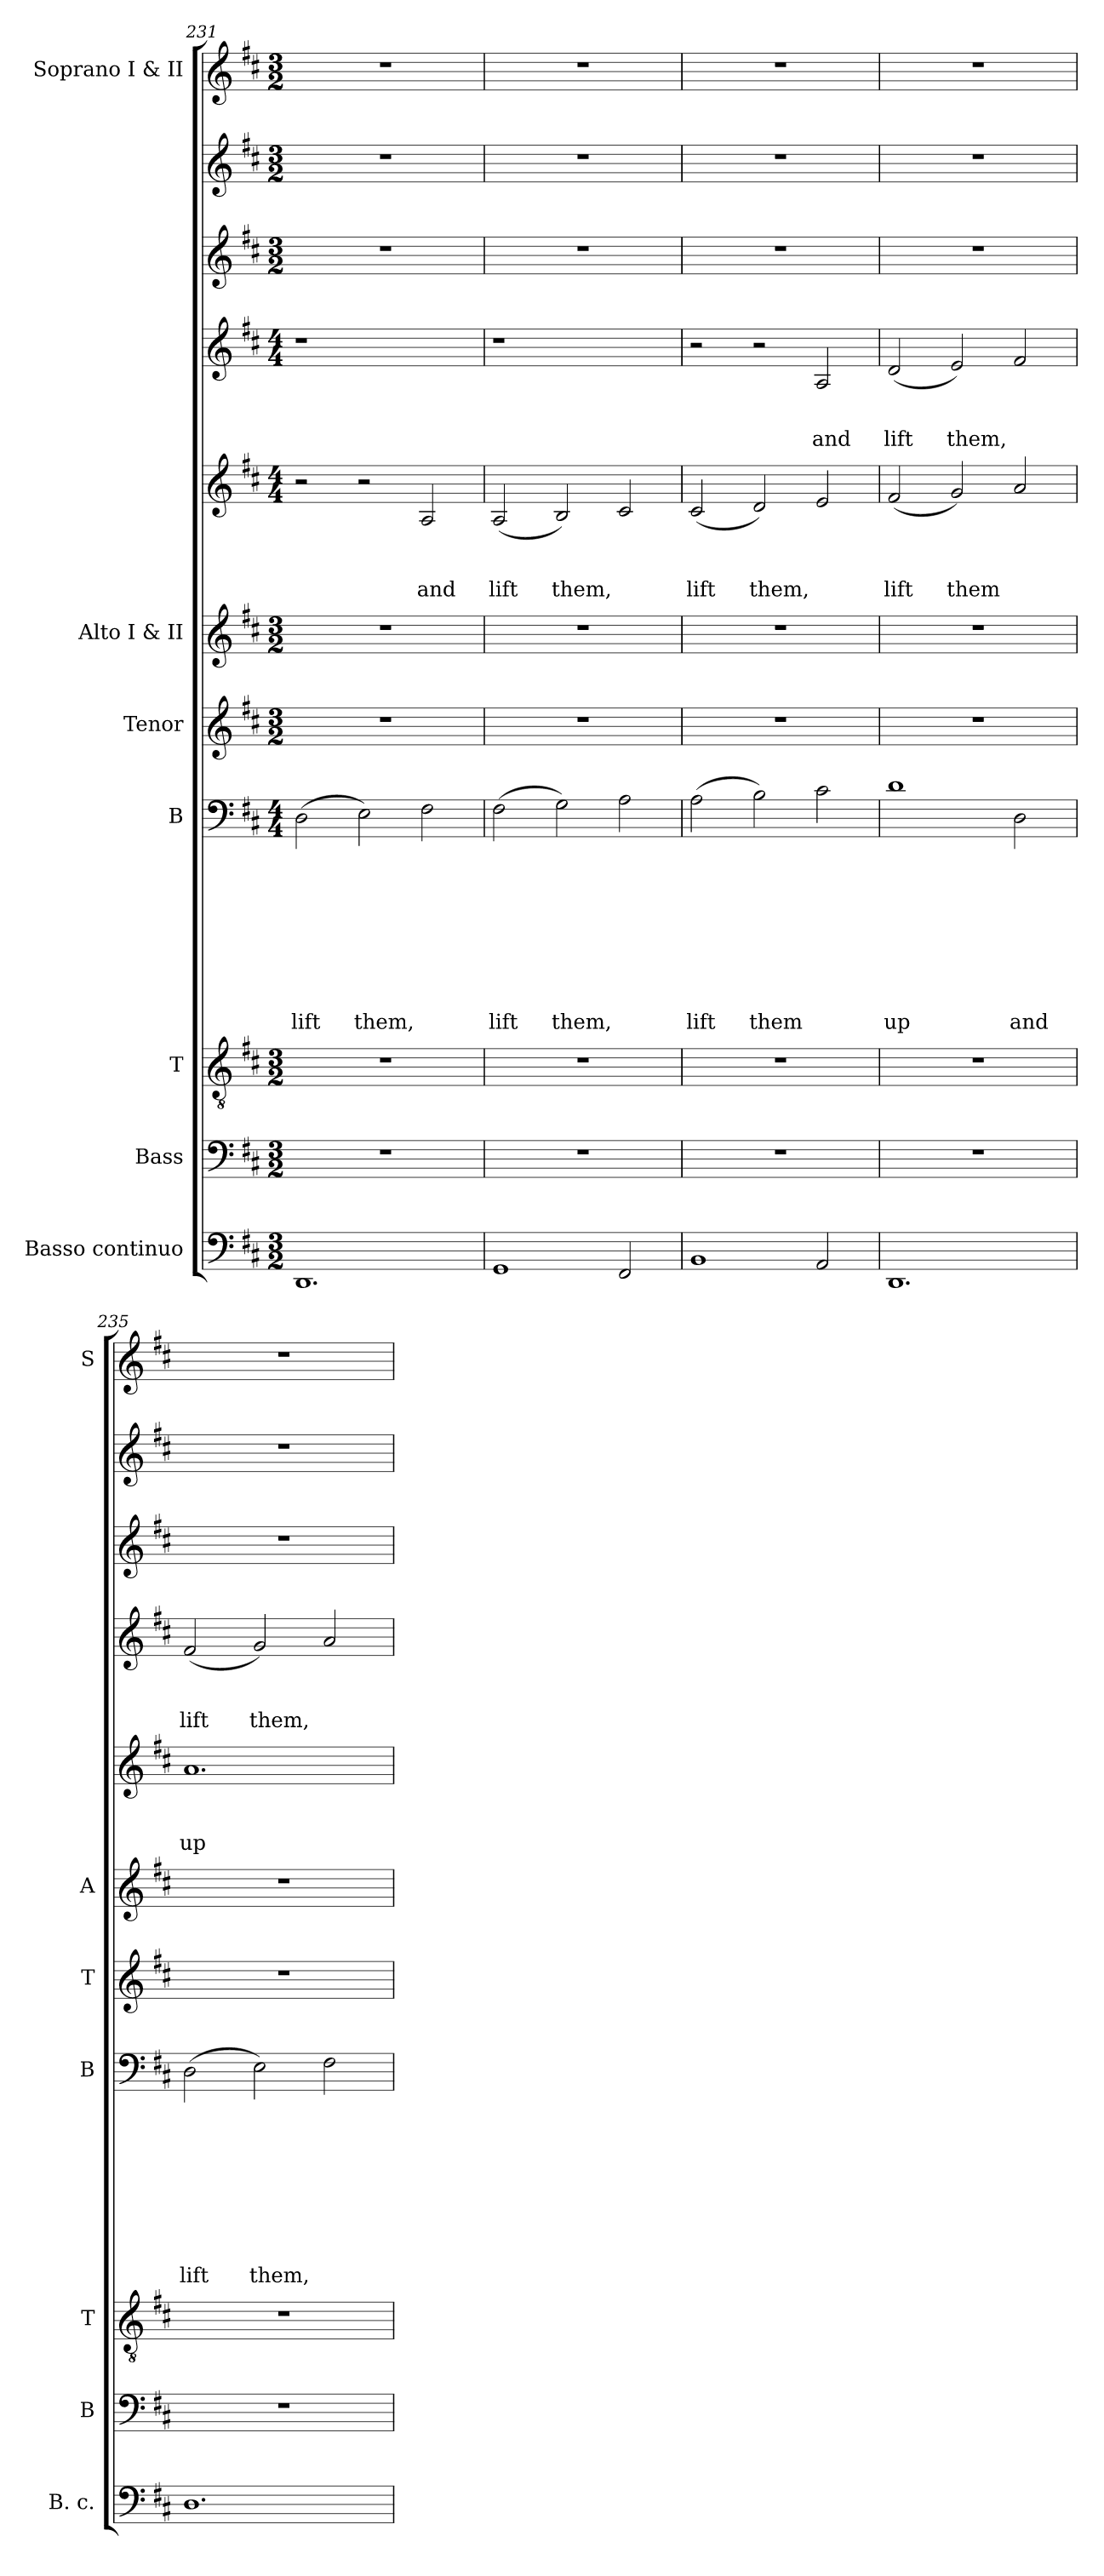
**kern	**kern	**kern	**kern	**text	**text	**text	**text	**text	**text	**text	**text	**text	**kern	**kern	**kern	**text	**text	**text	**kern	**text	**text	**text	**kern	**kern	**kern
*part11	*part10	*part9	*part8	*part8	*part8	*part8	*part8	*part8	*part8	*part8	*part8	*part8	*part7	*part6	*part5	*part5	*part5	*part5	*part4	*part4	*part4	*part4	*part3	*part2	*part1
*staff11	*staff10	*staff9	*staff8	*staff8	*staff8	*staff8	*staff8	*staff8	*staff8	*staff8	*staff8	*staff8	*staff7	*staff6	*staff5	*staff5	*staff5	*staff5	*staff4	*staff4	*staff4	*staff4	*staff3	*staff2	*staff1
*I"Basso continuo	*I"Bass	*I"T	*I"B	*	*	*	*	*	*	*	*	*	*I"Tenor	*I"Alto I & II	*	*	*	*	*	*	*	*	*	*	*I"Soprano I & II
*I'B. c.	*I'B	*I'T	*I'B	*	*	*	*	*	*	*	*	*	*I'T	*I'A	*	*	*	*	*	*	*	*	*	*	*I'S
*clefF4	*clefF4	*clefGv2	*clefF4	*	*	*	*	*	*	*	*	*	*clefG2	*clefG2	*clefG2	*	*	*	*clefG2	*	*	*	*clefG2	*clefG2	*clefG2
*ITrd7c12	*	*	*	*	*	*	*	*	*	*	*	*	*	*	*	*	*	*	*	*	*	*	*	*	*
*k[f#c#]	*k[f#c#]	*k[f#c#]	*k[f#c#]	*	*	*	*	*	*	*	*	*	*k[f#c#]	*k[f#c#]	*k[f#c#]	*	*	*	*k[f#c#]	*	*	*	*k[f#c#]	*k[f#c#]	*k[f#c#]
*D:	*D:	*D:	*D:	*	*	*	*	*	*	*	*	*	*D:	*D:	*D:	*	*	*	*D:	*	*	*	*D:	*D:	*D:
*M3/2	*M3/2	*M3/2	*M4/4	*	*	*	*	*	*	*	*	*	*M3/2	*M3/2	*M4/4	*	*	*	*M4/4	*	*	*	*M3/2	*M3/2	*M3/2
=231	=231	=231	=231	=231	=231	=231	=231	=231	=231	=231	=231	=231	=231	=231	=231	=231	=231	=231	=231	=231	=231	=231	=231	=231	=231
!	!	!	!	!	!	!	!	!	!	!	!	!LO:LY:b	!	!	!	!	!	!	!LO:N:vis=1	!	!	!	!	!	!
1.DDD	1.r	1.r	(>2D\	.	.	.	.	.	.	.	.	lift	1.r	1.r	2r	.	.	.	1r	.	.	.	1.r	1.r	1.r
!	!	!	!	!	!	!	!	!	!	!	!	!LO:LY:b	!	!	!	!	!	!	!	!	!	!	!	!	!
.	.	.	2E\)	.	.	.	.	.	.	.	.	them,	.	.	2r	.	.	.	.	.	.	.	.	.	.
!	!	!	!	!	!	!	!	!	!	!	!	!	!	!	!	!	!	!LO:LY:b	!	!	!	!	!	!	!
.	.	.	2F#\	.	.	.	.	.	.	.	.	.	.	.	2A/	.	.	and	2ryy	.	.	.	.	.	.
=232	=232	=232	=232	=232	=232	=232	=232	=232	=232	=232	=232	=232	=232	=232	=232	=232	=232	=232	=232	=232	=232	=232	=232	=232	=232
!	!	!	!	!	!	!	!	!	!	!	!	!LO:LY:b	!	!	!	!	!	!LO:LY:b	!	!	!	!	!	!	!
1GGG	1.r	1.r	(>2F#\	.	.	.	.	.	.	.	.	lift	1.r	1.r	(<2A/	.	.	lift	1r	.	.	.	1.r	1.r	1.r
!	!	!	!	!	!	!	!	!	!	!	!	!LO:LY:b	!	!	!	!	!	!LO:LY:b	!	!	!	!	!	!	!
.	.	.	2G\)	.	.	.	.	.	.	.	.	them,	.	.	2B/)	.	.	them,	.	.	.	.	.	.	.
2FFF#/	.	.	2A\	.	.	.	.	.	.	.	.	.	.	.	2c#/	.	.	.	2ryy	.	.	.	.	.	.
!!LO:LB:g=z
=233	=233	=233	=233	=233	=233	=233	=233	=233	=233	=233	=233	=233	=233	=233	=233	=233	=233	=233	=233	=233	=233	=233	=233	=233	=233
!	!	!	!	!	!	!	!	!	!	!	!	!LO:LY:b	!	!	!	!	!	!LO:LY:b	!	!	!	!	!	!	!
1BBB	1.r	1.r	(>2A\	.	.	.	.	.	.	.	.	lift	1.r	1.r	(<2c#/	.	.	lift	2r	.	.	.	1.r	1.r	1.r
!	!	!	!	!	!	!	!	!	!	!	!	!LO:LY:b	!	!	!	!	!	!LO:LY:b	!	!	!	!	!	!	!
.	.	.	2B\)	.	.	.	.	.	.	.	.	them	.	.	2d/)	.	.	them,	2r	.	.	.	.	.	.
!	!	!	!	!	!	!	!	!	!	!	!	!	!	!	!	!	!	!	!	!	!	!LO:LY:b	!	!	!
2AAA/	.	.	2c#\	.	.	.	.	.	.	.	.	.	.	.	2e/	.	.	.	2A/	.	.	and	.	.	.
=234	=234	=234	=234	=234	=234	=234	=234	=234	=234	=234	=234	=234	=234	=234	=234	=234	=234	=234	=234	=234	=234	=234	=234	=234	=234
!	!	!	!	!	!	!	!	!	!	!	!	!LO:LY:b	!	!	!	!	!	!LO:LY:b	!	!	!	!LO:LY:b	!	!	!
1.DDD	1.r	1.r	1d	.	.	.	.	.	.	.	.	up	1.r	1.r	(<2f#/	.	.	lift	(<2d/	.	.	lift	1.r	1.r	1.r
!	!	!	!	!	!	!	!	!	!	!	!	!	!	!	!	!	!	!LO:LY:b	!	!	!	!LO:LY:b	!	!	!
.	.	.	.	.	.	.	.	.	.	.	.	.	.	.	2g/)	.	.	them	2e/)	.	.	them,	.	.	.
!	!	!	!	!	!	!	!	!	!	!	!	!LO:LY:b	!	!	!	!	!	!	!	!	!	!	!	!	!
.	.	.	2D\	.	.	.	.	.	.	.	.	and	.	.	2a/	.	.	.	2f#/	.	.	.	.	.	.
=235	=235	=235	=235	=235	=235	=235	=235	=235	=235	=235	=235	=235	=235	=235	=235	=235	=235	=235	=235	=235	=235	=235	=235	=235	=235
!	!	!	!	!	!	!	!	!	!	!	!	!LO:LY:b	!	!	!	!	!	!LO:LY:b	!	!	!	!LO:LY:b	!	!	!
1.DD	1.r	1.r	(>2D\	.	.	.	.	.	.	.	.	lift	1.r	1.r	1.a	.	.	up	(<2f#/	.	.	lift	1.r	1.r	1.r
!	!	!	!	!	!	!	!	!	!	!	!	!LO:LY:b	!	!	!	!	!	!	!	!	!	!LO:LY:b	!	!	!
.	.	.	2E\)	.	.	.	.	.	.	.	.	them,	.	.	.	.	.	.	2g/)	.	.	them,	.	.	.
.	.	.	2F#\	.	.	.	.	.	.	.	.	.	.	.	.	.	.	.	2a/	.	.	.	.	.	.
=	=	=	=	=	=	=	=	=	=	=	=	=	=	=	=	=	=	=	=	=	=	=	=	=	=
*-	*-	*-	*-	*-	*-	*-	*-	*-	*-	*-	*-	*-	*-	*-	*-	*-	*-	*-	*-	*-	*-	*-	*-	*-	*-
